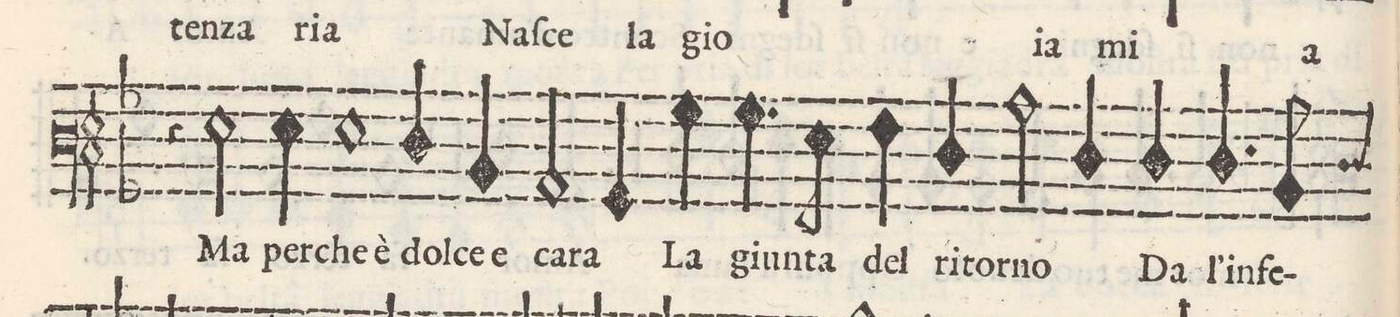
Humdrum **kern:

**kern	**text
*I"BASSO	*
*clefF3	*
*k[b-]	*
*met(C)	*
*M2/1	*
4r	.
2G\	Ma
4G\	per-
=19-	=19-
1G	-che è
4F/	dol-
4D/	-ce e
2C/	ca-
=20-	=20-
4BB-/	-ra
4B-\	La
4.B-\	giun-
8G\	-ta
4A\	del
4F/	ri-
2c\	-tor-
=21-	=21-
4F/	-no
4F/	Da
4.F/	l`in-
8D/	-fe-
*custos:F	*
*-	*-
